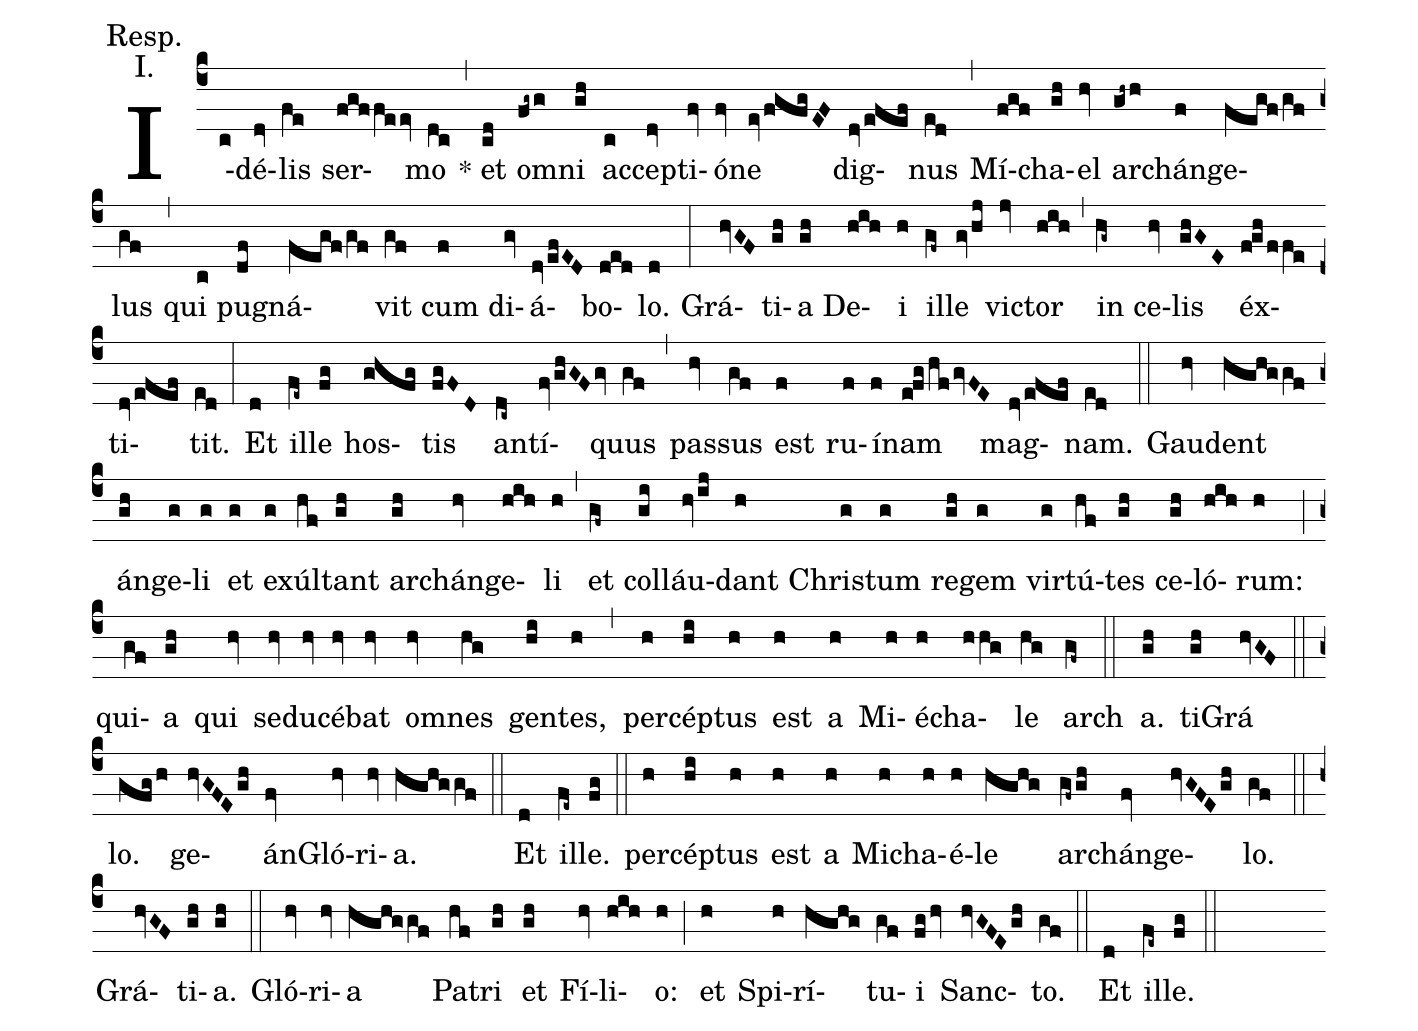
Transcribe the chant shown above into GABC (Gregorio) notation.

annotation: Resp.;
annotation: I.;
%%
(c4)
I(c)dé(dv)lis(fe) ser(fgffeev)mo(dc) (,)
* et(cd) om(fg~g)ni(gh) ac(c)cep(dv)ti(fv)ó(fv)ne(evfgfgEF) dig(dvefef)nus(ed) (,)
Mí(fgf)cha(gh)el(hv) arch(gh~h)án(f)ge(fegfgf)lus(gf) (,)
qui(c) pug(df)ná(fegfgf)vit(gf) cum(f) di(gv)á(dvefED)bo(ded)lo.(d) (:)
Grá(hvGF)ti(gh)a(gh) De(hih)i(h) il(gf~)le(gvhj) vic(jv)tor(hih) (,)
in(hg~) ce(hv)lis(ghGE) éx(fghffe)ti(dvefef)tit.(ed) (:)
Et(d) il(fe~)le(fg) hos(ghfg)tis(fgFD) an(dc~)tí(fvghGFgv)quus(gf) (,)
pas(hv)sus(gf) est(f) ru(f)í(f)nam(efghfgvFE) mag(dvefef)nam.(ed) (::)

Gau(hv)dent(hghggf) án(gh)ge(g)li(g) et(g) ex(g)úl(hf)tant(gh) arch(gh)án(hv)ge(hih)li(h) (,)
et(gf~) col(gi)láu(hvij)dant(h) Chris(g)tum(g) re(gh)gem(g) vir(g)tú(hf)tes(gh) ce(gh)ló(hih)rum:(h) (;)
qui(gf)a(gh) qui(hv) se(hv)du(hv)cé(hv)bat(hv) om(hv)nes(hg) gen(hi)tes,(h) (,)
per(h)cép(hi)tus(h) est(h) a(h) Mi(h)é(h)cha(hhg)le(hg) arch(gf~) (::)

a.(gh) ti(gh)Grá(hvGF) (::)

lo.(gfgh) ge(hvGFEgh)án(fv)Gló(hv)ri(hv)a.(hghggf) (::)

Et(d) il(fe~)le.(fg) (::)

per(h)cép(hi)tus(h) est(h) a(h) Mi(h)cha(h)é(h)le(hghg) arch(gf~gh)án(fv)ge(hvGFEgh)lo.(gf) (::)

Grá(hvGF)ti(gh)a.(gh) (::)

Gló(hv)ri(hv)a(hghggf) Pa(hf)tri(gh) et(gh) Fí(hv)li(hih)o:(h) (;)
et(h) Spi(h)rí(hghg)tu(gf)i(fghv) Sanc(hvGFEgh)to.(gf) (::)

Et(d) il(fe~)le.(fg) (::)
